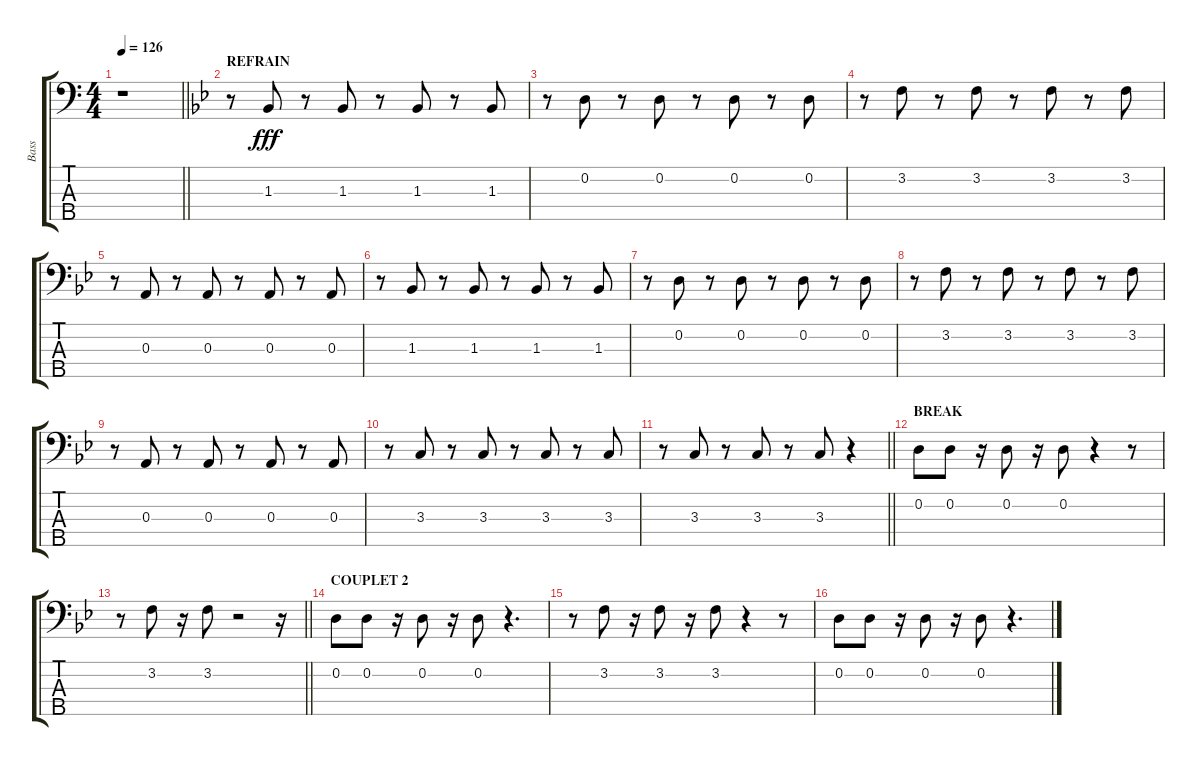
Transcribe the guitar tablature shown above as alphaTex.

\track ("Bass" "Bass") {instrument electricbasspick}
\staff {score tabs}
\tuning (G2 D2 A1 E1 B0) {hide}
\ts (4 4)
\tempo 126
\clef f4
\barLineRight lightlight
\ks c
r.1{dy fff} |
\section ("" "REFRAIN")
\ks bb
r.8 1.3.8 r.8 1.3.8 r.8 1.3.8 r.8 1.3.8 |
r.8 0.2.8 r.8 0.2.8 r.8 0.2.8 r.8 0.2.8 |
r.8 3.2.8 r.8 3.2.8 r.8 3.2.8 r.8 3.2.8 |
r.8 0.3.8 r.8 0.3.8 r.8 0.3.8 r.8 0.3.8 |
r.8 1.3.8 r.8 1.3.8 r.8 1.3.8 r.8 1.3.8 |
r.8 0.2.8 r.8 0.2.8 r.8 0.2.8 r.8 0.2.8 |
r.8 3.2.8 r.8 3.2.8 r.8 3.2.8 r.8 3.2.8 |
r.8 0.3.8 r.8 0.3.8 r.8 0.3.8 r.8 0.3.8 |
r.8 3.3.8 r.8 3.3.8 r.8 3.3.8 r.8 3.3.8 |
\barLineRight lightlight
r.8 3.3.8 r.8 3.3.8 r.8 3.3.8 r.4 |
\section ("" "BREAK")
0.2.8 0.2.8 r.16 0.2.8 r.16 0.2.8 r.4 r.8 |
\barLineRight lightlight
r.8 3.2.8 r.16 3.2.8 r.2 r.16 |
\section ("" "COUPLET 2")
0.2.8 0.2.8 r.16 0.2.8 r.16 0.2.8 r.4{d} |
r.8 3.2.8 r.16 3.2.8 r.16 3.2.8 r.4 r.8 |
0.2.8 0.2.8 r.16 0.2.8 r.16 0.2.8 r.4{d}
